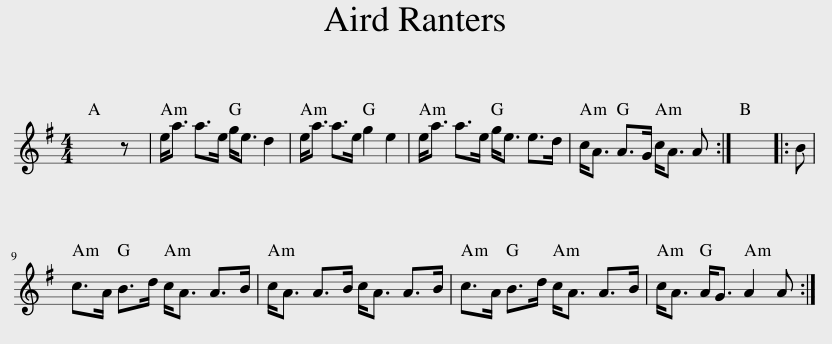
X:1
L:1/8
M:4/4
I:linebreak $
K:G
V:1 treble
V:1
 x8 | z | e<a a>e g<e d2 | e<a a>e g2 e2 | e<a a>e g<e e>d | %5
 c<A A>G c<A A :| x8 |: B |$ c>A B>d c<A A>B | c<A A>B c<A A>B | %10
 c>A B>d c<A A>B | c<A A<G A2 A :| %12
